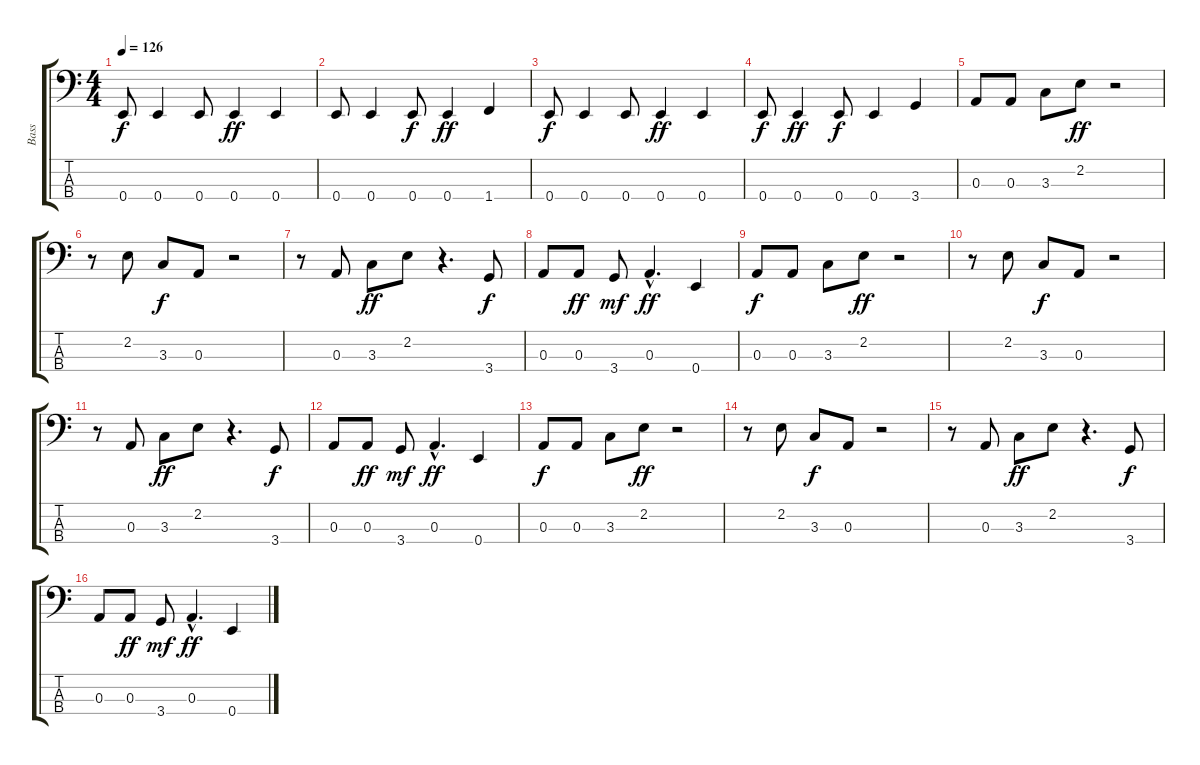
\track ("Bass" "Bass") {instrument electricbassfinger}
\staff {score tabs}
\tuning (G2 D2 A1 E1) {hide}
\ts (4 4)
\tempo 126
\clef f4
\ks c
0.4.8{dy f} 0.4.4 0.4.8 0.4.4{dy ff} 0.4.4 |
0.4.8 0.4.4 0.4.8{dy f} 0.4.4{dy ff} 1.4.4 |
0.4.8{dy f} 0.4.4 0.4.8 0.4.4{dy ff} 0.4.4 |
0.4.8{dy f} 0.4.4{dy ff} 0.4.8{dy f} 0.4.4 3.4.4 |
0.3.8 0.3.8 3.3.8 2.2.8{dy ff} r.2 |
r.8 2.2.8 3.3.8{dy f} 0.3.8 r.2 |
r.8 0.3.8 3.3.8{dy ff} 2.2.8 r.4{d} 3.4.8{dy f} |
0.3.8 0.3.8{dy ff} 3.4.8{dy mf} 0.3{hac}.4{d dy ff} 0.4.4 |
0.3.8{dy f} 0.3.8 3.3.8 2.2.8{dy ff} r.2 |
r.8 2.2.8 3.3.8{dy f} 0.3.8 r.2 |
r.8 0.3.8 3.3.8{dy ff} 2.2.8 r.4{d} 3.4.8{dy f} |
0.3.8 0.3.8{dy ff} 3.4.8{dy mf} 0.3{hac}.4{d dy ff} 0.4.4 |
0.3.8{dy f} 0.3.8 3.3.8 2.2.8{dy ff} r.2 |
r.8 2.2.8 3.3.8{dy f} 0.3.8 r.2 |
r.8 0.3.8 3.3.8{dy ff} 2.2.8 r.4{d} 3.4.8{dy f} |
0.3.8 0.3.8{dy ff} 3.4.8{dy mf} 0.3{hac}.4{d dy ff} 0.4.4
